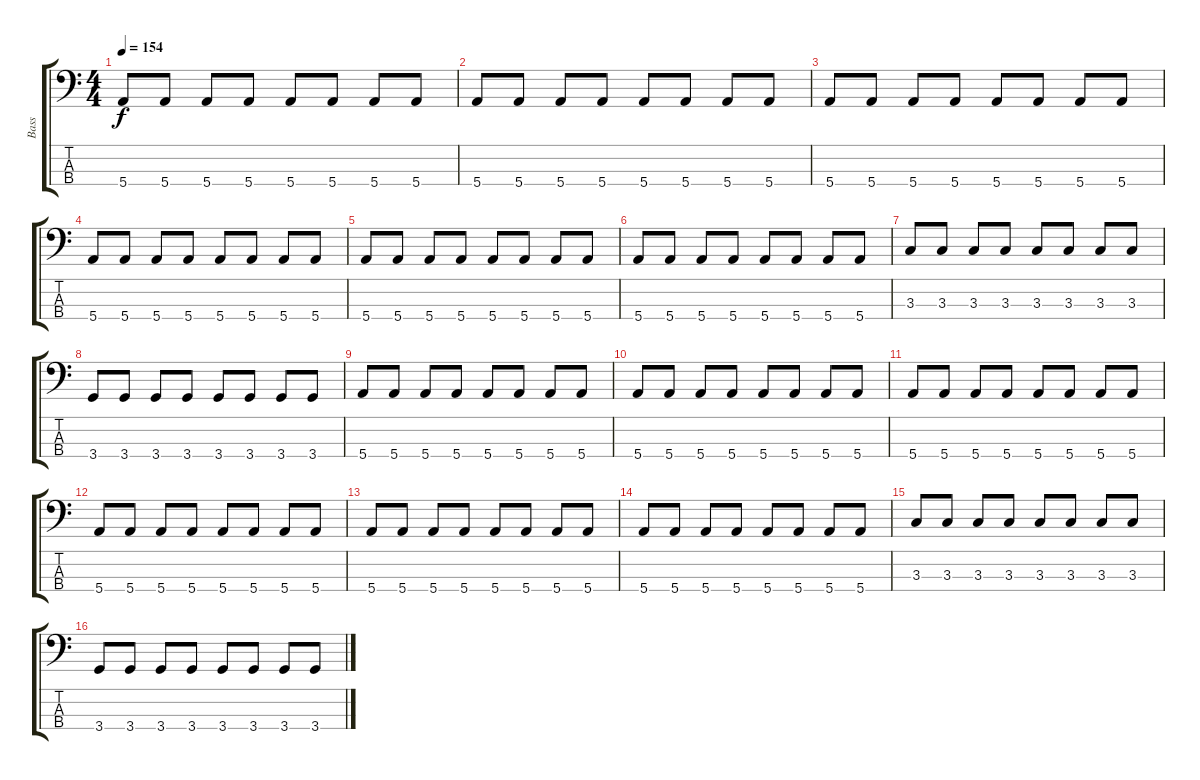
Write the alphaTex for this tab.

\track ("Bass" "Bass") {instrument electricbassfinger}
\staff {score tabs}
\tuning (G2 D2 A1 E1) {hide}
\ts (4 4)
\tempo 154
\clef f4
\ks c
5.4.8{dy f} 5.4.8 5.4.8 5.4.8 5.4.8 5.4.8 5.4.8 5.4.8 |
5.4.8 5.4.8 5.4.8 5.4.8 5.4.8 5.4.8 5.4.8 5.4.8 |
5.4.8 5.4.8 5.4.8 5.4.8 5.4.8 5.4.8 5.4.8 5.4.8 |
5.4.8 5.4.8 5.4.8 5.4.8 5.4.8 5.4.8 5.4.8 5.4.8 |
5.4.8 5.4.8 5.4.8 5.4.8 5.4.8 5.4.8 5.4.8 5.4.8 |
5.4.8 5.4.8 5.4.8 5.4.8 5.4.8 5.4.8 5.4.8 5.4.8 |
3.3.8 3.3.8 3.3.8 3.3.8 3.3.8 3.3.8 3.3.8 3.3.8 |
3.4.8 3.4.8 3.4.8 3.4.8 3.4.8 3.4.8 3.4.8 3.4.8 |
5.4.8 5.4.8 5.4.8 5.4.8 5.4.8 5.4.8 5.4.8 5.4.8 |
5.4.8 5.4.8 5.4.8 5.4.8 5.4.8 5.4.8 5.4.8 5.4.8 |
5.4.8 5.4.8 5.4.8 5.4.8 5.4.8 5.4.8 5.4.8 5.4.8 |
5.4.8 5.4.8 5.4.8 5.4.8 5.4.8 5.4.8 5.4.8 5.4.8 |
5.4.8 5.4.8 5.4.8 5.4.8 5.4.8 5.4.8 5.4.8 5.4.8 |
5.4.8 5.4.8 5.4.8 5.4.8 5.4.8 5.4.8 5.4.8 5.4.8 |
3.3.8 3.3.8 3.3.8 3.3.8 3.3.8 3.3.8 3.3.8 3.3.8 |
3.4.8 3.4.8 3.4.8 3.4.8 3.4.8 3.4.8 3.4.8 3.4.8
